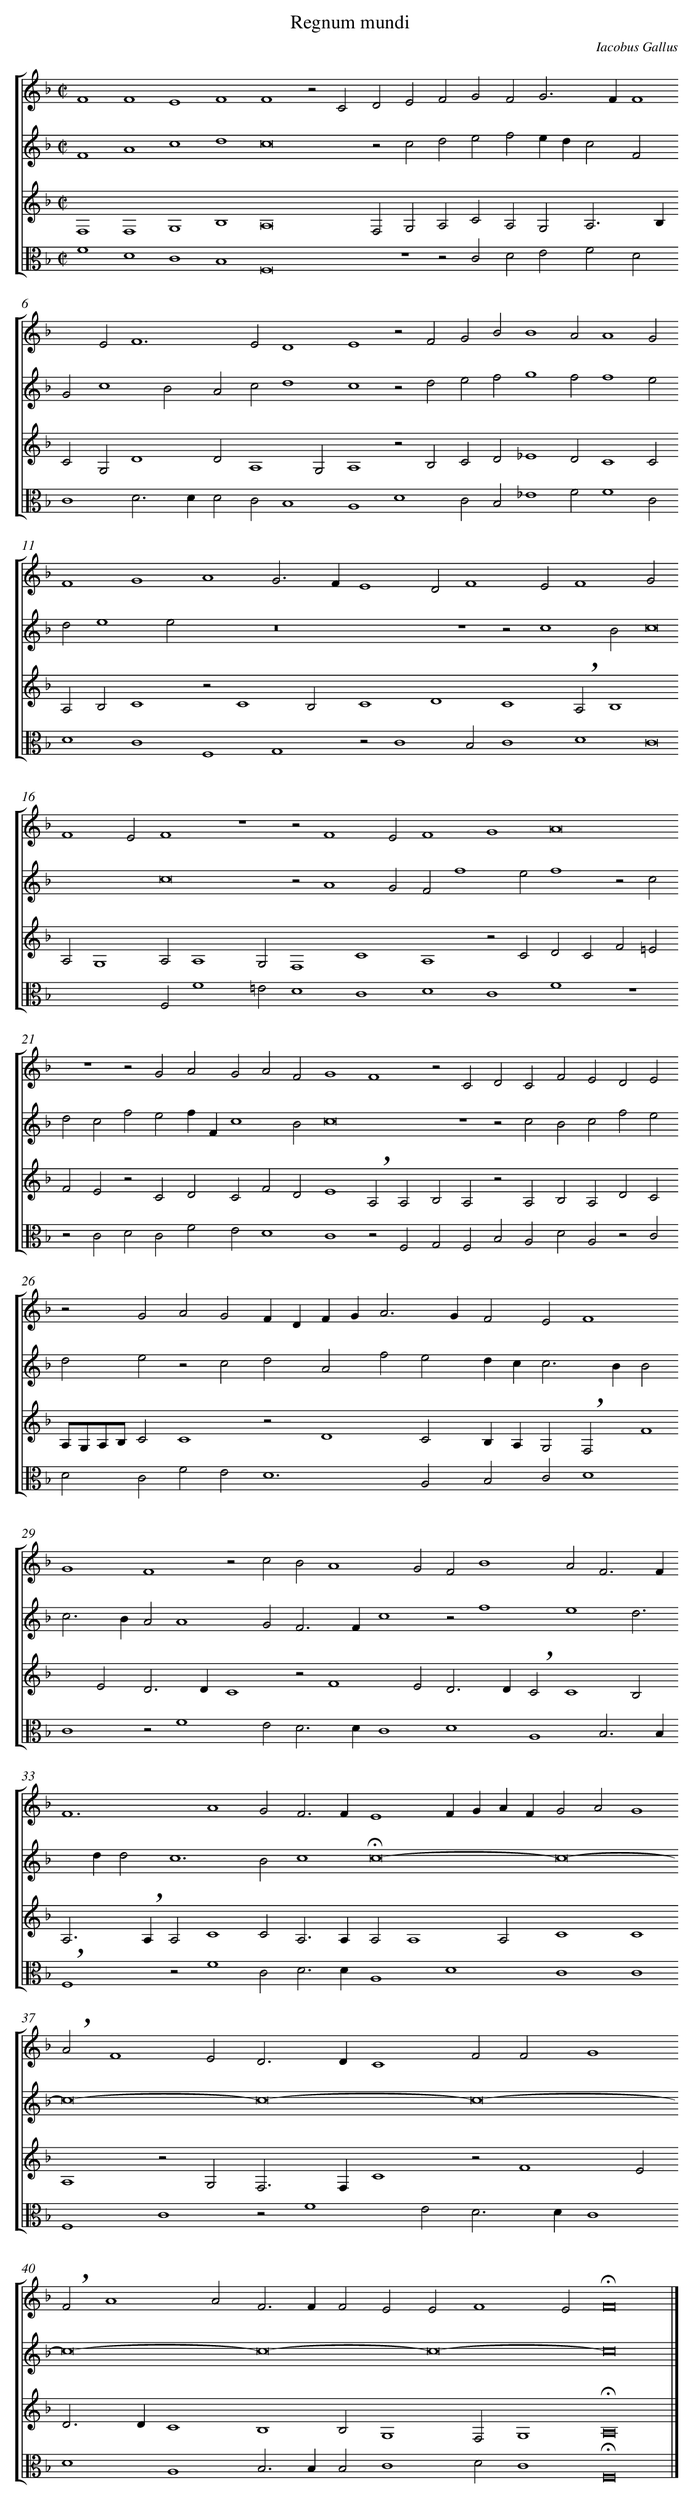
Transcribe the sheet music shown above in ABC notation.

X:1
T: Regnum mundi
C: Iacobus Gallus
L: 1/4
M: C|
%%staves [1 2 3 4]
V: 1
V: 2 clef=treble
V: 3 clef=treble
V: 4 clef=alto
K: F
[V:1] F4F4 [|]
[V:2] F4A4 [|]
[V:3] F,4F,4 [|]
[V:4] F4D4 [|]
[V:1] E4F4 [|]
[V:2] c4d4 [|]
[V:3] G,4B,4 [|]
[V:4] C4B,4 [|]
[V:1] F4z2C2 [|]
[V:2] c8 [|]
[V:3] A,8 [|]
[V:4] F,8 [|]
[V:1] D2E2F2G2 [|]
[V:2] z2c2d2e2 [|]
[V:3] F,2G,2A,2C2 [|]
[V:4] z4z2C2 [|]
[V:1] F2G2>F2F4 [|]
[V:2] f2edc2F2 [|]
[V:3] A,2G,2A,3B, [|]
[V:4] D2E2F2D2 [|]
[V:1] E2F6 [|]
[V:2] G2c4B2 [|]
[V:3] C2G,2D4 [|]
[V:4] C4D3D [|]
[V:1] E2D4 [|]
[V:2] A2c2d4 [|]
[V:3] D2A,4G,2 [|]
[V:4] D2C2B,4 [|]
[V:1] E4z2F2 [|]
[V:2] c4z2d2 [|]
[V:3] A,4z2B,2 [|]
[V:4] A,4D4 [|]
[V:1] G2B2B4 [|]
[V:2] e2f2g4 [|]
[V:3] C2D2_E4 [|]
[V:4] C2B,2_E4 [|]
[V:1] A2A4G2 [|]
[V:2] f2f4e2 [|]
[V:3] D2C4C2 [|]
[V:4] F2F4C2 [|]
[V:1] F4G4 [|]
[V:2] d2e4e2 [|]
[V:3] A,2B,2C4 [|]
[V:4] D4C4 [|]
[V:1] A4G3F [|]
[V:2] x4z8 [|]
[V:3] z2C4B,2 [|]
[V:4] F,4G,4 [|]
[V:1] E4D2F4 [|]
[V:2] z4 [|]
[V:3] C4D4 [|]
[V:4] z2C4B,2 [|]
[V:1] E2F4 [|]
[V:2] z2c4B2 [|]
[V:3] C4!breath!A,2B,4 [|]
[V:4] C4D4 [|]
[V:1] G2F4E2 [|]
[V:2] c8 [|]
[V:3] A,2G,4 [|]
[V:4] C8 [|]
[V:1] F4z4 [|]
[V:2] c8 [|]
[V:3] A,2A,4G,2 [|]
[V:4] F,2F4=E2 [|]
[V:1] z2F4E2 [|]
[V:2] z2A4G2 [|]
[V:3] F,4C4 [|]
[V:4] D4C4 [|]
[V:1] F4G4 [|]
[V:2] F2f4e2 [|]
[V:3] A,4z2C2 [|]
[V:4] D4C4 [|]
[V:1] A8 [|]
[V:2] f4z2c2 [|]
[V:3] D2C2F2=E2 [|]
[V:4] F4z4 [|]
[V:1] z4z2G2 [|]
[V:2] d2c2f2e2 [|]
[V:3] F2E2z2C2 [|]
[V:4] z2C2D2C2 [|]
[V:1] A2G2A2F2 [|]
[V:2] fFc4B2 [|]
[V:3] D2C2F2D2 [|]
[V:4] F2E2D4 [|]
[V:1] G4F4 [|]
[V:2] c8 [|]
[V:3] E4!breath!A,2A,2 [|]
[V:4] C4z2F,2 [|]
[V:1] z2C2D2C2 [|]
[V:2] z4z2c2 [|]
[V:3] B,2A,2z2A,2 [|]
[V:4] G,2F,2B,2A,2 [|]
[V:1] F2E2D2E2 [|]
[V:2] B2c2f2e2 [|]
[V:3] B,2A,2D2C2 [|]
[V:4] D2A,2z2C2 [|]
[V:1] z2G2A2G2 [|]
[V:2] d2e2z2c2 [|]
[V:3] A,/G,/A,/B,/C2C4 [|]
[V:4] D2C2F2E2 [|]
[V:1] FDFG2<A2G [|]
[V:2] d2A2f2e2 [|]
[V:3] z2D4C2 [|]
[V:4] D6A,2 [|]
[V:1] F2E2F4 [|]
[V:2] dc2<c2BB2 [|]
[V:3] B,A,G,2!breath!F,2F4 [|]
[V:4] B,2C2D4 [|]
[V:1] G4F4 [|]
[V:2] c2>B2A2A4 [|]
[V:3] E2D3D [|]
[V:4] C4z2F4 [|]
[V:1] z2c2B2A4 [|]
[V:2] G2F3F [|]
[V:3] C4z2F4 [|]
[V:4] E2D3D [|]
[V:1] G2F2B4 [|]
[V:2] c4z2f4 [|]
[V:3] E2D3D [|]
[V:4] C4D4 [|]
[V:1] A2F3F [|]
[V:2] e4d3 [|]
[V:3] !breath!C2C4B,2 [|]
[V:4] A,4B,3B, [|]
[V:1] F6A4 [|]
[V:2] dd2c6 [|]
[V:3] A,2>!breath!A,2A,2C4 [|]
[V:4] !breath!F,4z2F4 [|]
[V:1] G2F3F [|]
[V:2] B2c4 [|]
[V:3] C2A,3A, [|]
[V:4] C2D3D [|]
[V:1] E4FGAF [|]
[V:2] !fermata!c8- [|]
[V:3] A,2A,4A,2 [|]
[V:4] A,4D4 [|]
[V:1] G2A2G4 [|]
[V:2] c8- [|]
[V:3] C4C4 [|]
[V:4] C4C4 [|]
[V:1] !breath!A2F4E2 [|]
[V:2] c8- [|]
[V:3] A,4z2G,2 [|]
[V:4] F,4C4 [|]
[V:1] D2>D2C4 [|]
[V:2] c8- [|]
[V:3] F,2>F,2C4 [|]
[V:4] z2F4E2 [|]
[V:1] F2F2G4 [|]
[V:2] c8- [|]
[V:3] z2F4E2 [|]
[V:4] D2>D2C4 [|]
[V:1] !breath!F2A4A2 [|]
[V:2] c8- [|]
[V:3] D2>D2C4 [|]
[V:4] D4A,4 [|]
[V:1] F2>F2F2E2 [|]
[V:2] c8- [|]
[V:3] B,4B,2G,4 [|]
[V:4] B,2>B,2B,2C4 [|]
[V:1] E2F4E2 [|]
[V:2] c8- [|]
[V:3] F,2G,4 [|]
[V:4] D2C4 [|]
[V:1] !fermata!F8 |]
[V:2] c8 |]
[V:3] !fermata!A,8 |]
[V:4] !fermata!F,8 |]
